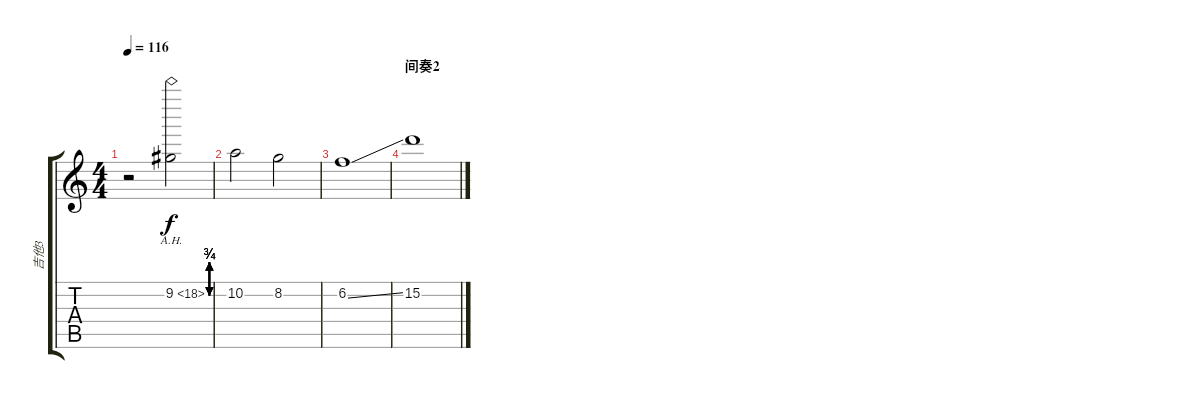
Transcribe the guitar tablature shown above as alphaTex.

\track ("吉他3" "吉他3") {instrument overdrivenguitar}
\staff {score tabs}
\tuning (E4 B3 G3 D3 A2 E2) {hide}
\ts (4 4)
\tempo 116
\clef g2
\ks c
r.2{dy f} 9.2{be (custom 0 0 7 3 15 0 23 3 30 0 37 3 44 0 52 3 60 0) ah 9}.2 |
10.2.2 8.2.2 |
6.2{ss}.1 |
\section ("" "间奏2")
15.2.1
